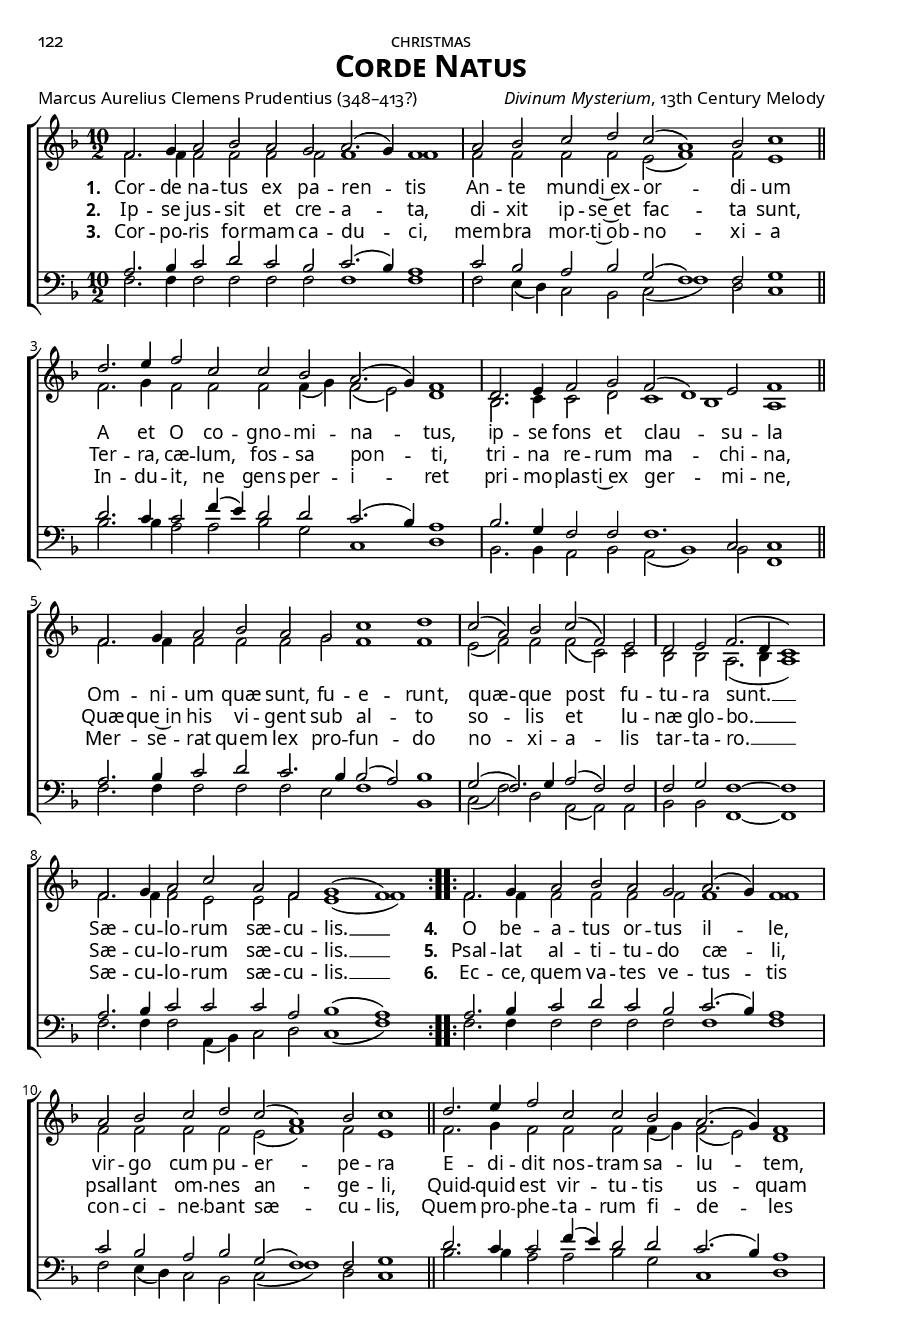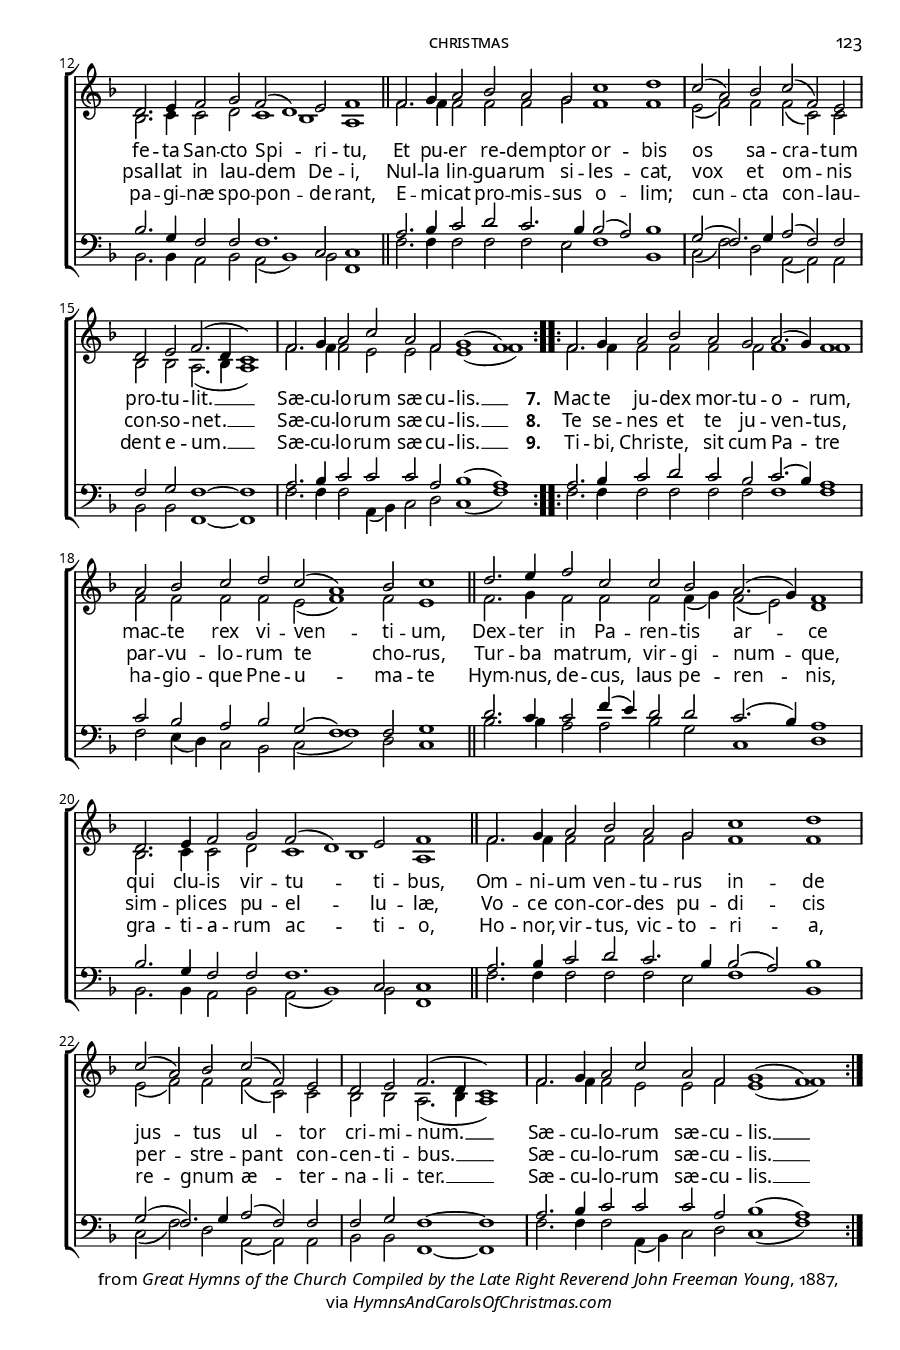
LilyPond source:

\version "2.14.2"
\include "util.ly"
\header {
  title = \markup{\override #'(font-name . "Garamond Premier Pro Semibold"){ \abs-fontsize #15 \smallCapsOldStyle"Corde Natus"}}
  poet = \markup\oldStyleNum"Marcus Aurelius Clemens Prudentius (348–413?)"
  composer = \markup\concat{\italic"Divinum Mysterium" \oldStyleNum", 13th Century Melody"}
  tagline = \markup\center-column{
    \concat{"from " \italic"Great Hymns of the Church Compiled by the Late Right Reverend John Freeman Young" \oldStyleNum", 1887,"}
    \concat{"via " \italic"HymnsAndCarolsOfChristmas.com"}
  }
}
\paper {
  %print-all-headers = ##t
  paper-height = 9\in
  paper-width = 6\in
  indent = 0\in
  %system-system-spacing = #'((basic-distance . 10) (padding . 0))
  system-system-spacing =
    #'((basic-distance . 0)
       (minimum-distance . 0)
       (padding . -5)
       (stretchability . 100))
  ragged-last-bottom = ##f
  ragged-bottom = ##f
  two-sided = ##t
  inner-margin = 0.5\in
  outer-margin = 0.25\in
  top-margin = 0.25\in
  bottom-margin = 0.25\in
  first-page-number = #122
  print-first-page-number = ##t
  headerLine = \markup{\override #'(font-name . "Garamond Premier Pro") \smallCapsOldStyle"christmas"}
  oddHeaderMarkup = \markup\fill-line{
     \override #'(font-name . "Garamond Premier Pro")\abs-fontsize #8.5
     \combine 
        \fill-line{"" \on-the-fly #print-page-number-check-first
        \oldStylePageNum""
        }
        \fill-line{\headerLine}
  }
  evenHeaderMarkup = \markup {
     \override #'(font-name . "Garamond Premier Pro")\abs-fontsize #8.5
     \combine
        \on-the-fly #print-page-number-check-first
        \oldStylePageNum""
        \fill-line{\headerLine}
  }
}
#(set-global-staff-size 15) \paper{ #(define fonts (make-pango-font-tree "GoudyOlSt BT" "Garamond Premier Pro" "Garamond Premier Pro" (/ 15 20))) }
%6.14 #(set-global-staff-size 14) \paper{ #(define fonts (make-pango-font-tree "Garamond Premier Pro" "Garamond Premier Pro" "Garamond Premier Pro" (/ 14 20))) }
%6x9 #(set-global-staff-size 14.5) \paper{ #(define fonts (make-pango-font-tree "Garamond Premier Pro" "Garamond Premier Pro" "Garamond Premier Pro" (/ 14.5 20))) }
global = {
  \key f \major
  \time 10/2
  \autoBeamOff
  \override DynamicLineSpanner #'staff-padding = #0.0
  \override DynamicLineSpanner #'Y-extent = #'(-1 . 1)
}

sopMusic = \relative c' {
  \repeat volta 3 {
    f2. g4 a2 bes a g a2.( g4) f1 |
    a2 bes c d c( a1) bes2 c1 \bar "||"
    
    d2. e4 f2 c c bes a2.( g4) f1 |
    d2. e4 f2 g f( d1) e2 f1 \bar "||"
    
    f2. g4 a2 bes a g c1 d |
    \partial 2*6 c2( a) bes c( f,) e |
    
    \partial 2*6 d2 e f2.( d4 c1) |
    f2. g4 a2 c a f g1( f)
  }
}
sopWords = \lyricmode {
  
}

altoMusic = \relative c' {
  f2. f4 f2 f f f f1 f |
  f2 f f f e( f1) f2 e1 \bar "||"
  
  f2. g4 f2 f f f4( g) f2( e) d1 |
  bes2. c4 c2 d c1 bes a \bar "||"
  
  f'2. f4 f2 f f g f1 f |
  e2( f) f f( c) c |
  
  bes2 bes a2.( bes4 a1) |
  f'2. f4 f2 e e f e1( f)
}
altoWords = \lyricmode {
  \dropLyricsIX
  \set associatedVoice = "sopranos"
  \set stanza = #"1. "
  Cor -- de na -- tus ex pa -- ren -- tis
  An -- te mun -- di~ex -- or -- di -- um
  A et O co -- gno -- mi -- na -- tus,
  ip -- se fons et clau -- su -- la
  Om -- ni -- um quæ sunt, fu -- e -- runt,
  quæ -- que post fu -- tu -- ra sunt. __
  Sæ -- cu -- lo -- rum sæ -- cu -- lis. __
  
  \set stanza = #"4. "
  O be -- a -- tus or -- tus il -- le,
  vir -- go cum pu -- er -- pe -- ra
  E -- di -- dit nos -- tram sa -- lu -- tem,
  fe -- ta San -- cto Spi -- ri -- tu,
  Et pu -- er re -- dem -- ptor or -- bis
  os sa -- cra -- tum pro -- tu -- lit. __
  Sæ -- cu -- lo -- rum sæ -- cu -- lis. __
  
  
  \set stanza = #"7. "
  Mac -- te ju -- dex mor -- tu -- o -- rum,
  mac -- te rex vi -- ven -- ti -- um,
  Dex -- ter in Pa -- ren -- tis ar -- ce
  qui clu -- is vir -- tu -- ti -- bus,
  Om -- ni -- um ven -- tu -- rus in -- de
  jus -- tus ul -- tor cri -- mi -- num. __
  Sæ -- cu -- lo -- rum sæ -- cu -- lis. __
}
altoWordsII = \lyricmode {
  \dropLyricsIX
%\markup\italic
  \set associatedVoice = "sopranos"
  \set stanza = #"2. "
  Ip -- se jus -- sit et cre -- a -- ta,
  di -- xit ip -- se~et fac -- ta sunt,
  Ter -- ra, cæ -- lum, fos -- sa pon -- ti,
  tri -- na re -- rum ma -- chi -- na,
  Quæ -- que~in his vi -- gent sub al -- to
  so -- lis et lu -- næ glo -- bo. __
  Sæ -- cu -- lo -- rum sæ -- cu -- lis. __
  
  \set stanza = #"5. "
  Psal -- lat al -- ti -- tu -- do cæ -- li,
  psal -- lant om -- nes an -- ge -- li,
  Quid -- quid est vir -- tu -- tis us -- quam
  psal -- lat in lau -- dem De -- i,
  Nul -- la lin -- gua -- rum si -- les -- cat,
  vox et om -- nis con -- so -- net. __
  Sæ -- cu -- lo -- rum sæ -- cu -- lis. __
  
  \set stanza = #"8. "
  Te se -- nes et te ju -- ven -- tus,
  par -- vu -- lo -- rum te cho -- rus,
  Tur -- ba ma -- trum, vir -- gi -- num -- que,
  sim -- pli -- ces pu -- el -- lu -- læ,
  Vo -- ce con -- cor -- des pu -- di -- cis
  per -- stre -- pant con -- cen -- ti -- bus. __
  Sæ -- cu -- lo -- rum sæ -- cu -- lis. __
}
altoWordsIII = \lyricmode {
  \dropLyricsIX
  \set associatedVoice = "sopranos"
  \set stanza = #"3. "
  Cor -- po -- ris for -- mam ca -- du -- ci,
  mem -- bra mor -- ti~ob -- no -- xi -- a
  In -- du -- it, ne gens per -- i -- ret
  pri -- mo -- plas -- ti~ex ger -- mi -- ne,
  Mer -- se -- rat quem lex pro -- fun -- do
  no -- xi -- a -- lis tar -- ta -- ro. __
  Sæ -- cu -- lo -- rum sæ -- cu -- lis. __
  
  
  \set stanza = #"6. "
  Ec -- ce, quem va -- tes ve -- tus -- tis
  con -- ci -- ne -- bant sæ -- cu -- lis,
  Quem pro -- phe -- ta -- rum fi -- de -- les
  pa -- gi -- næ spo -- pon -- de -- rant,
  E -- mi -- cat pro -- mis -- sus o -- lim;
  cun -- cta con -- lau -- dent e -- um. __
  Sæ -- cu -- lo -- rum sæ -- cu -- lis. __
  
  \set stanza = #"9. "
  Ti -- bi, Chris -- te, sit cum Pa -- tre
  ha -- gio -- que Pne -- u -- ma -- te
  Hym -- nus, de -- cus, laus pe -- ren -- nis,
  gra -- ti -- a -- rum ac -- ti -- o,
  Ho -- nor, vir -- tus, vic -- to -- ri -- a,
  re -- gnum æ -- ter -- na -- li -- ter. __
  Sæ -- cu -- lo -- rum sæ -- cu -- lis. __
}
altoWordsIV = \lyricmode {
  \set associatedVoice = "sopranos"
}
altoWordsV = \lyricmode {
  \set associatedVoice = "sopranos"
}
altoWordsVI = \lyricmode {
  \set associatedVoice = "sopranos"
}
altoWordsVII = \lyricmode {
  \set associatedVoice = "sopranos"
}
altoWordsVIII = \lyricmode {
  \set associatedVoice = "sopranos"
}
altoWordsIX = \lyricmode {
  \set associatedVoice = "sopranos"
}
tenorMusic = \relative c' {
  a2. bes4 c2 d c bes c2.( bes4) a1 |
  c2 bes a bes g( f1) f2 g1 \bar "||"
  
  d'2. c4 c2 f4( e) d2 d c2.( bes4) a1 |
  bes2. g4 f2 f f1. c2 c1 \bar "||"
  
  a'2. bes4 c2 d c2. bes4 bes2( a) bes1 |
  g2( f2.) g4 a2( f) f |
  
  f2 g f1~f |
  a2. bes4 c2 c c a bes1( a)
}
tenorWords = \lyricmode {

}

bassMusic = \relative c {
  f2. f4 f2 f f f f1 f |
  f2 e4( d) c2 bes c( f1) d2 c1 \bar "||"
  
  bes'2. bes4 a2 a bes g c,1 d |
  bes2. bes4 a2 bes a( bes1) bes2 f1 \bar "||"
  
  f'2. f4 f2 f f e f1 bes, |
  c2( f) d a( a) a |
  
  bes2 bes f1~ f |
  f'2. f4 f2 a,4( bes) c2 d c1( f)
}
bassWords = \lyricmode {

}

pianoRH = \relative c' {
  
}
pianoLH = \relative c' {
  
}

\score {
  <<
   \new ChoirStaff <<
    \new Staff = women <<
      \new Voice = "sopranos" { \voiceOne << \global \repeat unfold3\sopMusic >> }
      \new Voice = "altos" { \voiceTwo << \global \repeat unfold3\altoMusic >> }
    >>
    \new Lyrics \with { alignAboveContext = #"women" \override VerticalAxisGroup #'nonstaff-relatedstaff-spacing = #'((basic-distance . 1))} \lyricsto "sopranos" \sopWords
    \new Lyrics = "altosIX"  \with { alignBelowContext = #"women" } \lyricsto "altos" \altoWordsIX
    \new Lyrics = "altosVIII"  \with { alignBelowContext = #"women" } \lyricsto "altos" \altoWordsVIII
    \new Lyrics = "altosVII"  \with { alignBelowContext = #"women" } \lyricsto "altos" \altoWordsVII
    \new Lyrics = "altosVI"  \with { alignBelowContext = #"women" } \lyricsto "altos" \altoWordsVI
    \new Lyrics = "altosV"  \with { alignBelowContext = #"women" } \lyricsto "altos" \altoWordsV
    \new Lyrics = "altosIV"  \with { alignBelowContext = #"women" } \lyricsto "altos" \altoWordsIV
    \new Lyrics = "altosIII"  \with { alignBelowContext = #"women" } \lyricsto "altos" \altoWordsIII
    \new Lyrics = "altosII"  \with { alignBelowContext = #"women" } \lyricsto "altos" \altoWordsII
    \new Lyrics = "altos"  \with { alignBelowContext = #"women" \override VerticalAxisGroup #'nonstaff-relatedstaff-spacing = #'((padding . -0.5))} \lyricsto "altos" \altoWords
   \new Staff = men <<
      \clef bass
      \new Voice = "tenors" { \voiceOne << \global \repeat unfold3\tenorMusic >> }
      \new Voice = "basses" { \voiceTwo << \global \repeat unfold3\bassMusic >> }
    >>
    \new Lyrics \with { alignAboveContext = #"men" \override VerticalAxisGroup #'nonstaff-relatedstaff-spacing = #'((basic-distance . 1)) } \lyricsto "tenors" \tenorWords
    \new Lyrics \with { alignBelowContext = #"men" \override VerticalAxisGroup #'nonstaff-relatedstaff-spacing = #'((basic-distance . 1)) } \lyricsto "basses" \bassWords
  >>
%    \new PianoStaff << \new Staff { \new Voice { \pianoRH } } \new Staff { \clef "bass" \pianoLH } >>
  >>
  \layout {
%6.14 \context {\Lyrics \override LyricText #'font-size = #0.5 }
    \context {
      \Score
      %\override SpacingSpanner #'base-shortest-duration = #(ly:make-moment 1 8)
      %\override SpacingSpanner #'common-shortest-duration = #(ly:make-moment 1 4)
    }
    \context {
      % Remove all empty staves
      % \Staff \RemoveEmptyStaves \override VerticalAxisGroup #'remove-first = ##t
    }
    \context {
      \Lyrics
      \override LyricText #'X-offset = #center-on-word
    }
  }
}

